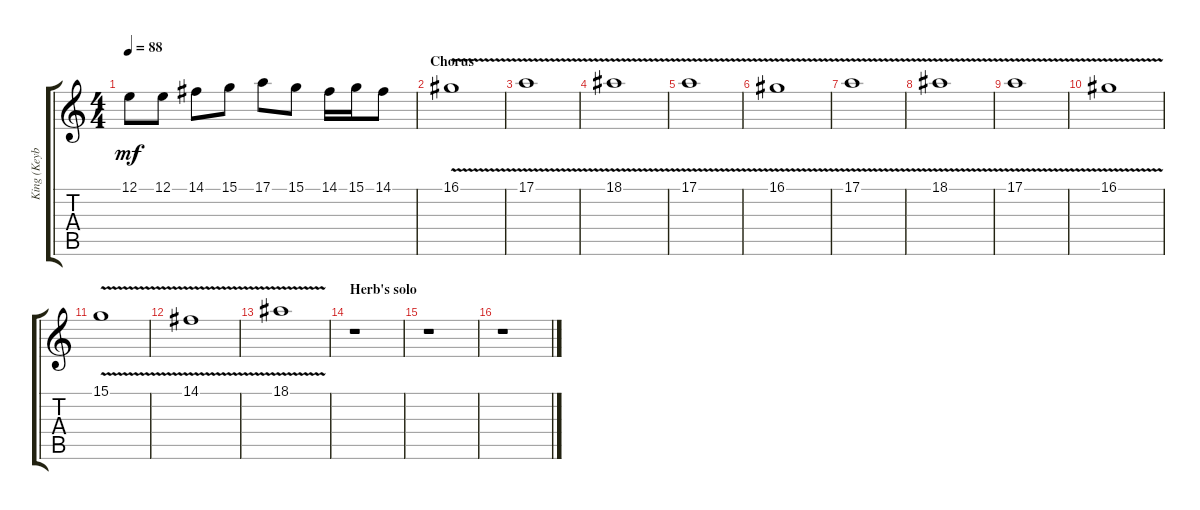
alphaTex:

\track ("King (KeybMid)" "King (Keyb") {instrument stringensemble1}
\staff {score tabs}
\tuning (E4 B3 G3 D3 A2 E2) {hide}
\ts (4 4)
\tempo 88
\clef g2
\ks c
12.1.8{dy mf} 12.1.8 14.1.8 15.1.8 17.1.8 15.1.8 14.1.16 15.1.16 14.1.8 |
\section ("" "Chorus")
16.1{v}.1 |
17.1{v}.1 |
18.1{v}.1 |
17.1{v}.1 |
16.1{v}.1 |
17.1{v}.1 |
18.1{v}.1 |
17.1{v}.1 |
16.1{v}.1 |
15.1{v}.1 |
14.1{v}.1 |
18.1{v}.1 |
\section ("" "Herb's solo")
r.1 |
r.1 |
r.1
